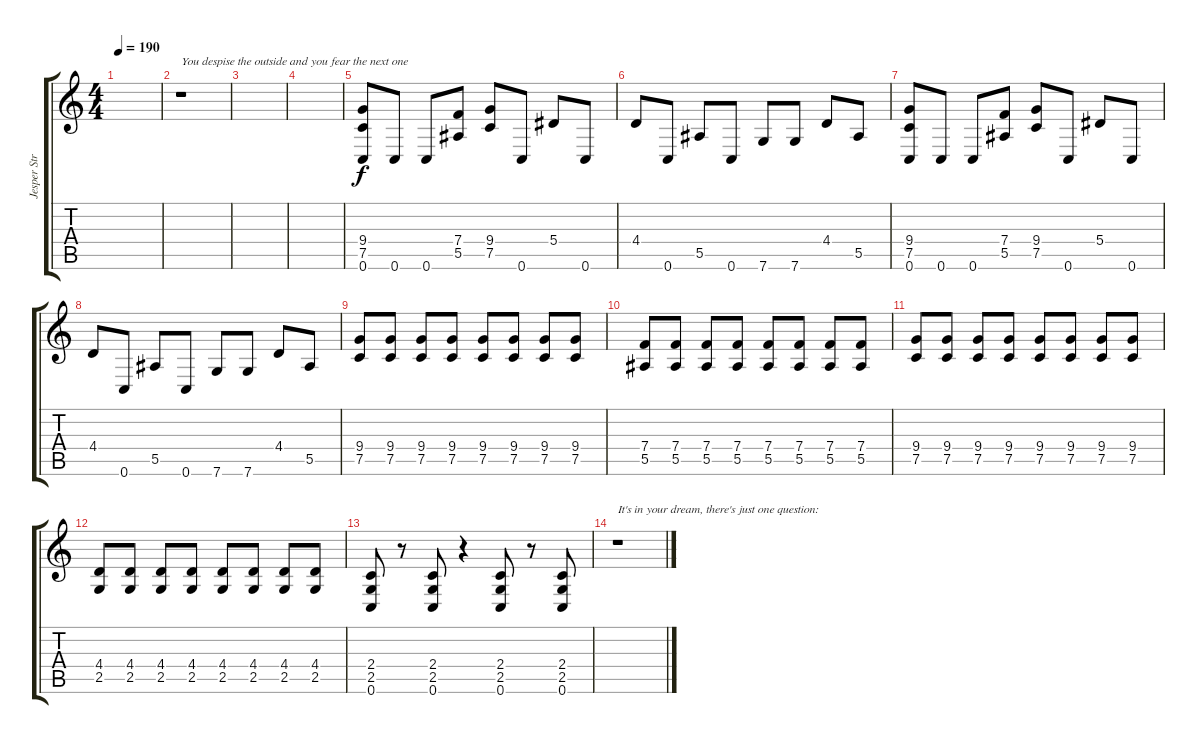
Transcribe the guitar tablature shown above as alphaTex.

\track ("Jesper Strömblad" "Jesper Str") {instrument distortionguitar}
\staff {score tabs}
\tuning (C4 G3 Eb3 Bb2 F2 C2) {hide}
\ts (4 4)
\tempo 190
\clef g2
\ks c
|
r.1{txt "You despise the outside and you fear the next one"} |
|
|
(9.4 7.5 0.6).8 0.6.8 0.6.8 (7.4 5.5).8 (9.4 7.5).8 0.6.8 5.4.8 0.6.8 |
4.4.8 0.6.8 5.5.8 0.6.8 7.6.8 7.6.8 4.4.8 5.5.8 |
(9.4 7.5 0.6).8 0.6.8 0.6.8 (7.4 5.5).8 (9.4 7.5).8 0.6.8 5.4.8 0.6.8 |
4.4.8 0.6.8 5.5.8 0.6.8 7.6.8 7.6.8 4.4.8 5.5.8 |
(9.4 7.5).8{balance 4} (9.4 7.5).8 (9.4 7.5).8 (9.4 7.5).8 (9.4 7.5).8 (9.4 7.5).8 (9.4 7.5).8 (9.4 7.5).8 |
(7.4 5.5).8 (7.4 5.5).8 (7.4 5.5).8 (7.4 5.5).8 (7.4 5.5).8 (7.4 5.5).8 (7.4 5.5).8 (7.4 5.5).8 |
(9.4 7.5).8 (9.4 7.5).8 (9.4 7.5).8 (9.4 7.5).8 (9.4 7.5).8 (9.4 7.5).8 (9.4 7.5).8 (9.4 7.5).8 |
(4.4 2.5).8 (4.4 2.5).8 (4.4 2.5).8 (4.4 2.5).8 (4.4 2.5).8 (4.4 2.5).8 (4.4 2.5).8 (4.4 2.5).8 |
(2.4 2.5 0.6).8 r.8 (2.4 2.5 0.6).8 r.4 (2.4 2.5 0.6).8 r.8 (2.4 2.5 0.6).8 |
r.1{txt "It's in your dream, there's just one question:"}
